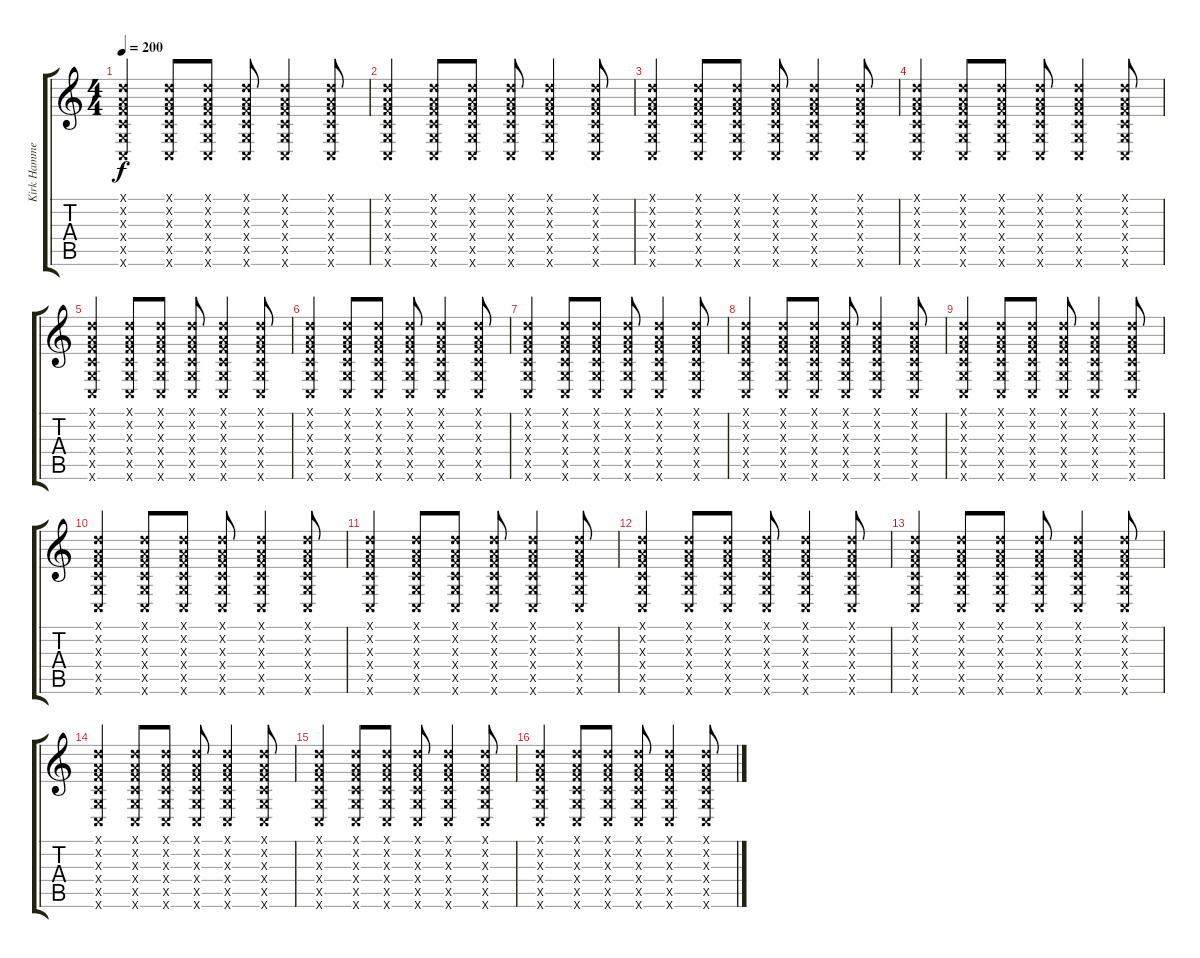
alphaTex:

\track ("Kirk Hammet" "Kirk Hamme") {instrument distortionguitar}
\staff {score tabs}
\tuning (D4 A3 F3 C3 G2 C2) {hide}
\ts (4 4)
\tempo 200
\clef g2
\ks c
(0.1{x} 0.2{x} 0.3{x} 0.4{x} 0.5{x} 0.6{x}).4{dy f} (0.1{x} 0.2{x} 0.3{x} 0.4{x} 0.5{x} 0.6{x}).8 (0.1{x} 0.2{x} 0.3{x} 0.4{x} 0.5{x} 0.6{x}).8 (0.1{x} 0.2{x} 0.3{x} 0.4{x} 0.5{x} 0.6{x}).8 (0.1{x} 0.2{x} 0.3{x} 0.4{x} 0.5{x} 0.6{x}).4 (0.1{x} 0.2{x} 0.3{x} 0.4{x} 0.5{x} 0.6{x}).8 |
(0.1{x} 0.2{x} 0.3{x} 0.4{x} 0.5{x} 0.6{x}).4 (0.1{x} 0.2{x} 0.3{x} 0.4{x} 0.5{x} 0.6{x}).8 (0.1{x} 0.2{x} 0.3{x} 0.4{x} 0.5{x} 0.6{x}).8 (0.1{x} 0.2{x} 0.3{x} 0.4{x} 0.5{x} 0.6{x}).8 (0.1{x} 0.2{x} 0.3{x} 0.4{x} 0.5{x} 0.6{x}).4 (0.1{x} 0.2{x} 0.3{x} 0.4{x} 0.5{x} 0.6{x}).8 |
(0.1{x} 0.2{x} 0.3{x} 0.4{x} 0.5{x} 0.6{x}).4 (0.1{x} 0.2{x} 0.3{x} 0.4{x} 0.5{x} 0.6{x}).8 (0.1{x} 0.2{x} 0.3{x} 0.4{x} 0.5{x} 0.6{x}).8 (0.1{x} 0.2{x} 0.3{x} 0.4{x} 0.5{x} 0.6{x}).8 (0.1{x} 0.2{x} 0.3{x} 0.4{x} 0.5{x} 0.6{x}).4 (0.1{x} 0.2{x} 0.3{x} 0.4{x} 0.5{x} 0.6{x}).8 |
(0.1{x} 0.2{x} 0.3{x} 0.4{x} 0.5{x} 0.6{x}).4 (0.1{x} 0.2{x} 0.3{x} 0.4{x} 0.5{x} 0.6{x}).8 (0.1{x} 0.2{x} 0.3{x} 0.4{x} 0.5{x} 0.6{x}).8 (0.1{x} 0.2{x} 0.3{x} 0.4{x} 0.5{x} 0.6{x}).8 (0.1{x} 0.2{x} 0.3{x} 0.4{x} 0.5{x} 0.6{x}).4 (0.1{x} 0.2{x} 0.3{x} 0.4{x} 0.5{x} 0.6{x}).8 |
(0.1{x} 0.2{x} 0.3{x} 0.4{x} 0.5{x} 0.6{x}).4 (0.1{x} 0.2{x} 0.3{x} 0.4{x} 0.5{x} 0.6{x}).8 (0.1{x} 0.2{x} 0.3{x} 0.4{x} 0.5{x} 0.6{x}).8 (0.1{x} 0.2{x} 0.3{x} 0.4{x} 0.5{x} 0.6{x}).8 (0.1{x} 0.2{x} 0.3{x} 0.4{x} 0.5{x} 0.6{x}).4 (0.1{x} 0.2{x} 0.3{x} 0.4{x} 0.5{x} 0.6{x}).8 |
(0.1{x} 0.2{x} 0.3{x} 0.4{x} 0.5{x} 0.6{x}).4 (0.1{x} 0.2{x} 0.3{x} 0.4{x} 0.5{x} 0.6{x}).8 (0.1{x} 0.2{x} 0.3{x} 0.4{x} 0.5{x} 0.6{x}).8 (0.1{x} 0.2{x} 0.3{x} 0.4{x} 0.5{x} 0.6{x}).8 (0.1{x} 0.2{x} 0.3{x} 0.4{x} 0.5{x} 0.6{x}).4 (0.1{x} 0.2{x} 0.3{x} 0.4{x} 0.5{x} 0.6{x}).8 |
(0.1{x} 0.2{x} 0.3{x} 0.4{x} 0.5{x} 0.6{x}).4 (0.1{x} 0.2{x} 0.3{x} 0.4{x} 0.5{x} 0.6{x}).8 (0.1{x} 0.2{x} 0.3{x} 0.4{x} 0.5{x} 0.6{x}).8 (0.1{x} 0.2{x} 0.3{x} 0.4{x} 0.5{x} 0.6{x}).8 (0.1{x} 0.2{x} 0.3{x} 0.4{x} 0.5{x} 0.6{x}).4 (0.1{x} 0.2{x} 0.3{x} 0.4{x} 0.5{x} 0.6{x}).8 |
(0.1{x} 0.2{x} 0.3{x} 0.4{x} 0.5{x} 0.6{x}).4 (0.1{x} 0.2{x} 0.3{x} 0.4{x} 0.5{x} 0.6{x}).8 (0.1{x} 0.2{x} 0.3{x} 0.4{x} 0.5{x} 0.6{x}).8 (0.1{x} 0.2{x} 0.3{x} 0.4{x} 0.5{x} 0.6{x}).8 (0.1{x} 0.2{x} 0.3{x} 0.4{x} 0.5{x} 0.6{x}).4 (0.1{x} 0.2{x} 0.3{x} 0.4{x} 0.5{x} 0.6{x}).8 |
(0.1{x} 0.2{x} 0.3{x} 0.4{x} 0.5{x} 0.6{x}).4 (0.1{x} 0.2{x} 0.3{x} 0.4{x} 0.5{x} 0.6{x}).8 (0.1{x} 0.2{x} 0.3{x} 0.4{x} 0.5{x} 0.6{x}).8 (0.1{x} 0.2{x} 0.3{x} 0.4{x} 0.5{x} 0.6{x}).8 (0.1{x} 0.2{x} 0.3{x} 0.4{x} 0.5{x} 0.6{x}).4 (0.1{x} 0.2{x} 0.3{x} 0.4{x} 0.5{x} 0.6{x}).8 |
(0.1{x} 0.2{x} 0.3{x} 0.4{x} 0.5{x} 0.6{x}).4 (0.1{x} 0.2{x} 0.3{x} 0.4{x} 0.5{x} 0.6{x}).8 (0.1{x} 0.2{x} 0.3{x} 0.4{x} 0.5{x} 0.6{x}).8 (0.1{x} 0.2{x} 0.3{x} 0.4{x} 0.5{x} 0.6{x}).8 (0.1{x} 0.2{x} 0.3{x} 0.4{x} 0.5{x} 0.6{x}).4 (0.1{x} 0.2{x} 0.3{x} 0.4{x} 0.5{x} 0.6{x}).8 |
(0.1{x} 0.2{x} 0.3{x} 0.4{x} 0.5{x} 0.6{x}).4 (0.1{x} 0.2{x} 0.3{x} 0.4{x} 0.5{x} 0.6{x}).8 (0.1{x} 0.2{x} 0.3{x} 0.4{x} 0.5{x} 0.6{x}).8 (0.1{x} 0.2{x} 0.3{x} 0.4{x} 0.5{x} 0.6{x}).8 (0.1{x} 0.2{x} 0.3{x} 0.4{x} 0.5{x} 0.6{x}).4 (0.1{x} 0.2{x} 0.3{x} 0.4{x} 0.5{x} 0.6{x}).8 |
(0.1{x} 0.2{x} 0.3{x} 0.4{x} 0.5{x} 0.6{x}).4 (0.1{x} 0.2{x} 0.3{x} 0.4{x} 0.5{x} 0.6{x}).8 (0.1{x} 0.2{x} 0.3{x} 0.4{x} 0.5{x} 0.6{x}).8 (0.1{x} 0.2{x} 0.3{x} 0.4{x} 0.5{x} 0.6{x}).8 (0.1{x} 0.2{x} 0.3{x} 0.4{x} 0.5{x} 0.6{x}).4 (0.1{x} 0.2{x} 0.3{x} 0.4{x} 0.5{x} 0.6{x}).8 |
(0.1{x} 0.2{x} 0.3{x} 0.4{x} 0.5{x} 0.6{x}).4 (0.1{x} 0.2{x} 0.3{x} 0.4{x} 0.5{x} 0.6{x}).8 (0.1{x} 0.2{x} 0.3{x} 0.4{x} 0.5{x} 0.6{x}).8 (0.1{x} 0.2{x} 0.3{x} 0.4{x} 0.5{x} 0.6{x}).8 (0.1{x} 0.2{x} 0.3{x} 0.4{x} 0.5{x} 0.6{x}).4 (0.1{x} 0.2{x} 0.3{x} 0.4{x} 0.5{x} 0.6{x}).8 |
(0.1{x} 0.2{x} 0.3{x} 0.4{x} 0.5{x} 0.6{x}).4 (0.1{x} 0.2{x} 0.3{x} 0.4{x} 0.5{x} 0.6{x}).8 (0.1{x} 0.2{x} 0.3{x} 0.4{x} 0.5{x} 0.6{x}).8 (0.1{x} 0.2{x} 0.3{x} 0.4{x} 0.5{x} 0.6{x}).8 (0.1{x} 0.2{x} 0.3{x} 0.4{x} 0.5{x} 0.6{x}).4 (0.1{x} 0.2{x} 0.3{x} 0.4{x} 0.5{x} 0.6{x}).8 |
(0.1{x} 0.2{x} 0.3{x} 0.4{x} 0.5{x} 0.6{x}).4 (0.1{x} 0.2{x} 0.3{x} 0.4{x} 0.5{x} 0.6{x}).8 (0.1{x} 0.2{x} 0.3{x} 0.4{x} 0.5{x} 0.6{x}).8 (0.1{x} 0.2{x} 0.3{x} 0.4{x} 0.5{x} 0.6{x}).8 (0.1{x} 0.2{x} 0.3{x} 0.4{x} 0.5{x} 0.6{x}).4 (0.1{x} 0.2{x} 0.3{x} 0.4{x} 0.5{x} 0.6{x}).8 |
(0.1{x} 0.2{x} 0.3{x} 0.4{x} 0.5{x} 0.6{x}).4 (0.1{x} 0.2{x} 0.3{x} 0.4{x} 0.5{x} 0.6{x}).8 (0.1{x} 0.2{x} 0.3{x} 0.4{x} 0.5{x} 0.6{x}).8 (0.1{x} 0.2{x} 0.3{x} 0.4{x} 0.5{x} 0.6{x}).8 (0.1{x} 0.2{x} 0.3{x} 0.4{x} 0.5{x} 0.6{x}).4 (0.1{x} 0.2{x} 0.3{x} 0.4{x} 0.5{x} 0.6{x}).8
